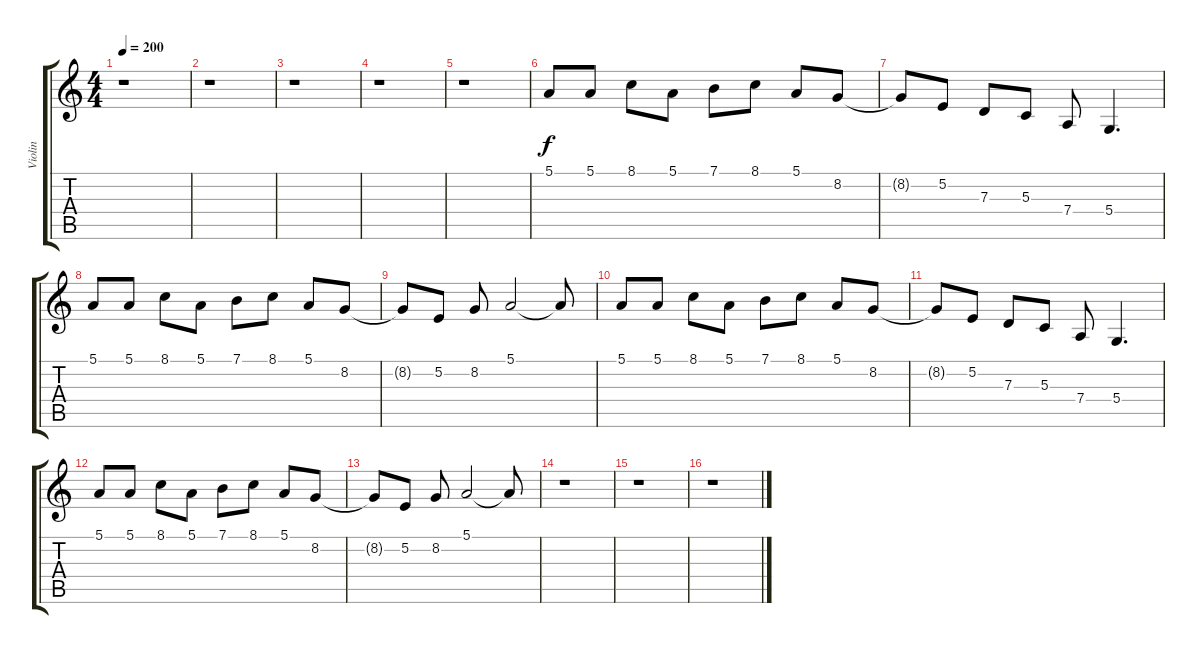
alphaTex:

\track ("Violin" "Violin") {instrument violin}
\staff {score tabs}
\tuning (E4 B3 G3 D3 A2 E2) {hide}
\ts (4 4)
\tempo 200
\clef g2
\ks c
r.1{dy f} |
r.1 |
r.1 |
r.1 |
r.1 |
5.1.8 5.1.8 8.1.8 5.1.8 7.1.8 8.1.8 5.1.8 8.2.8 |
8.2{t}.8 5.2.8 7.3.8 5.3.8 7.4.8 5.4.4{d} |
5.1.8 5.1.8 8.1.8 5.1.8 7.1.8 8.1.8 5.1.8 8.2.8 |
8.2{t}.8 5.2.8 8.2.8 5.1.2 5.1{t}.8 |
5.1.8 5.1.8 8.1.8 5.1.8 7.1.8 8.1.8 5.1.8 8.2.8 |
8.2{t}.8 5.2.8 7.3.8 5.3.8 7.4.8 5.4.4{d} |
5.1.8 5.1.8 8.1.8 5.1.8 7.1.8 8.1.8 5.1.8 8.2.8 |
8.2{t}.8 5.2.8 8.2.8 5.1.2 5.1{t}.8 |
r.1 |
r.1 |
r.1
